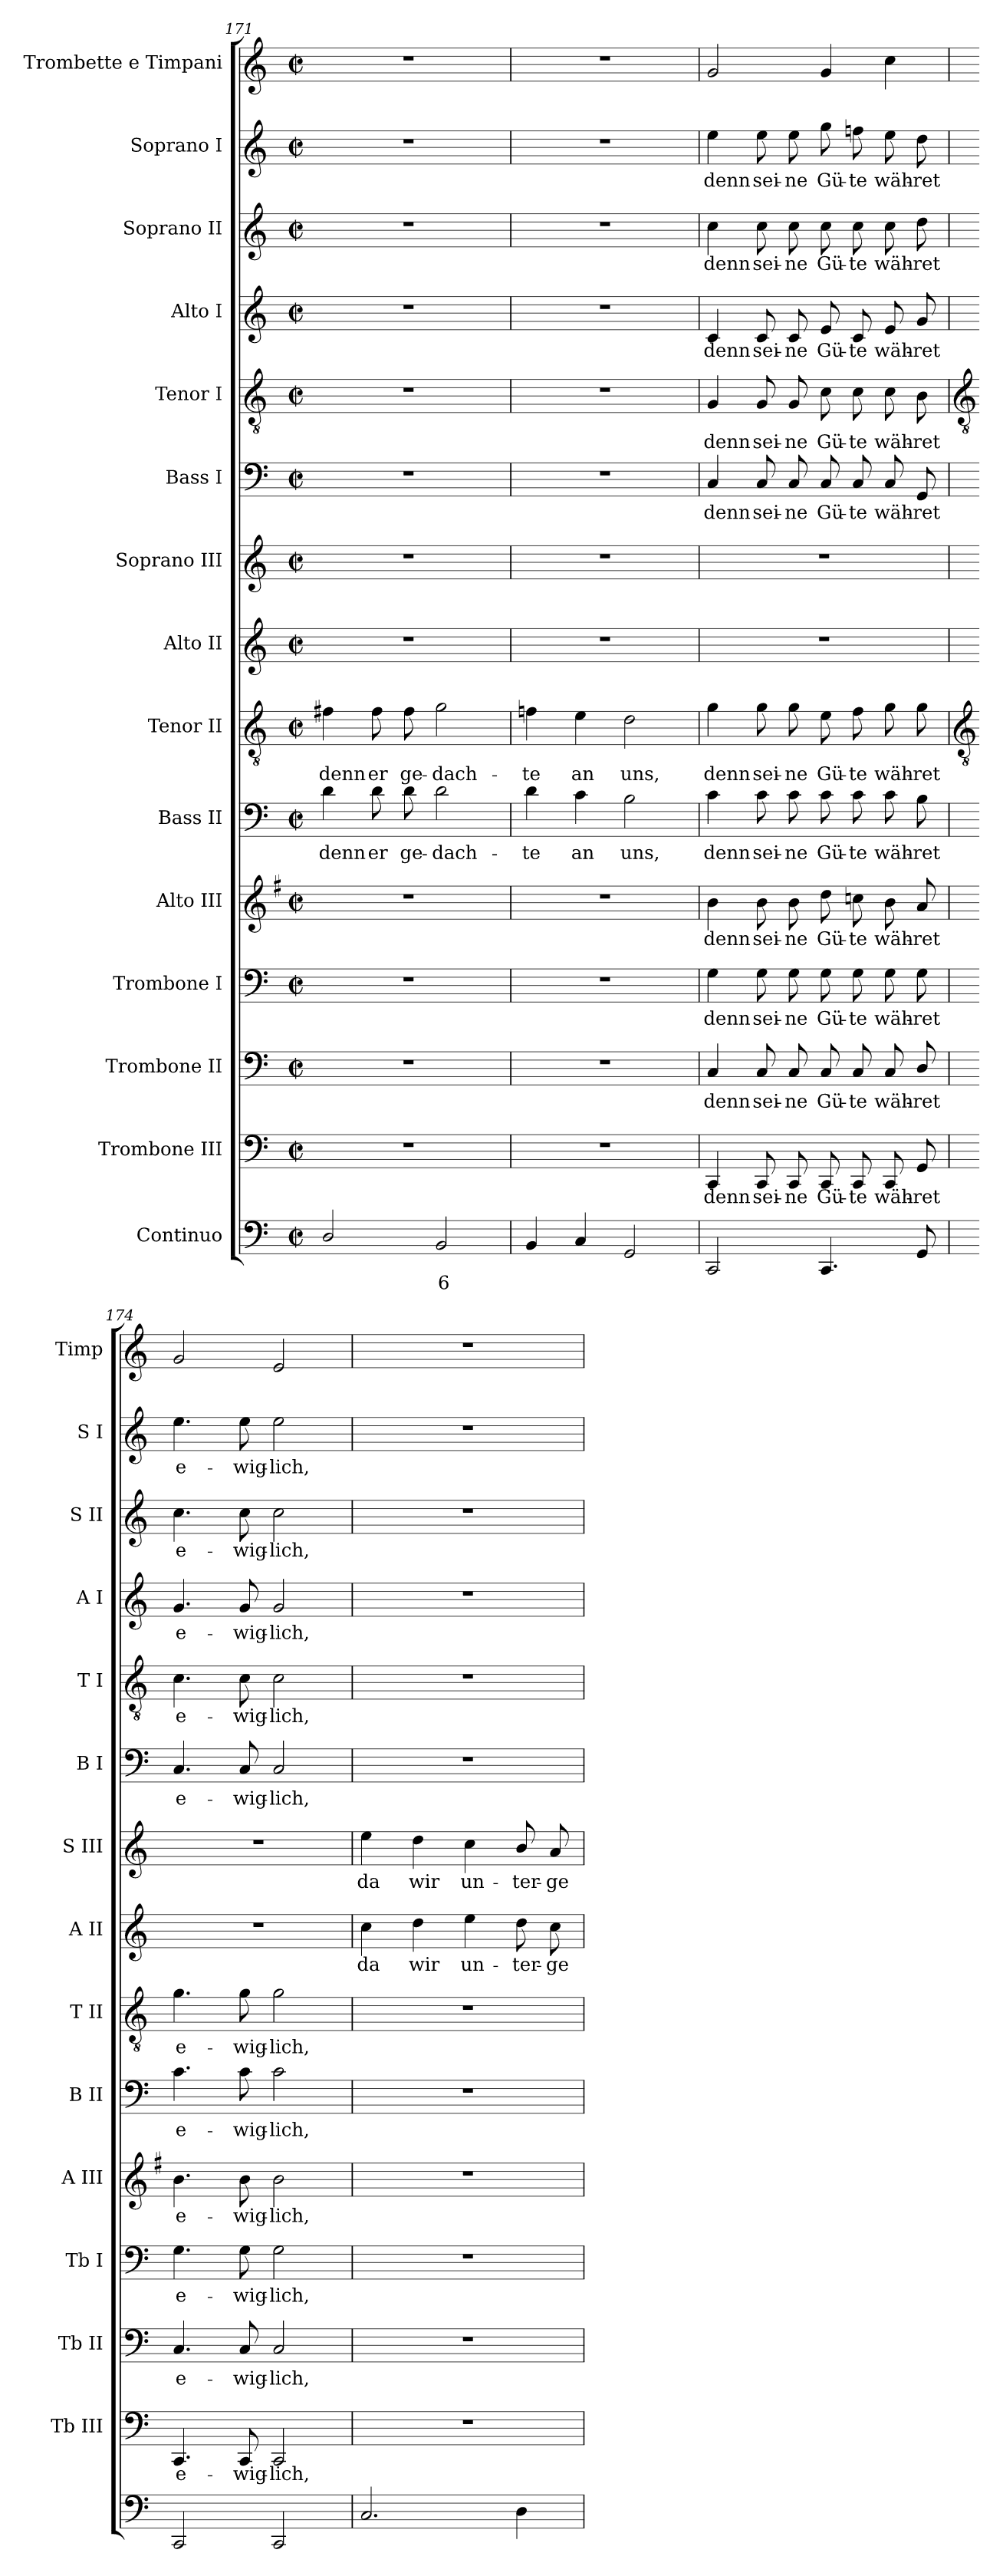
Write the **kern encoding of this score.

**kern	**text	**kern	**text	**kern	**text	**kern	**text	**kern	**text	**kern	**text	**kern	**text	**kern	**text	**kern	**text	**kern	**text	**kern	**text	**kern	**text	**kern	**text	**kern	**text	**kern
*part15	*part15	*part14	*part14	*part13	*part13	*part12	*part12	*part11	*part11	*part10	*part10	*part9	*part9	*part8	*part8	*part7	*part7	*part6	*part6	*part5	*part5	*part4	*part4	*part3	*part3	*part2	*part2	*part1
*staff15	*staff15	*staff14	*staff14	*staff13	*staff13	*staff12	*staff12	*staff11	*staff11	*staff10	*staff10	*staff9	*staff9	*staff8	*staff8	*staff7	*staff7	*staff6	*staff6	*staff5	*staff5	*staff4	*staff4	*staff3	*staff3	*staff2	*staff2	*staff1
*I"Continuo	*	*I"Trombone III	*	*I"Trombone II	*	*I"Trombone I	*	*I"Alto III	*	*I"Bass II	*	*I"Tenor II	*	*I"Alto II	*	*I"Soprano III	*	*I"Bass I	*	*I"Tenor I	*	*I"Alto I	*	*I"Soprano II	*	*I"Soprano I	*	*I"Trombette  e Timpani
*	*	*I'Tb III	*	*I'Tb II	*	*I'Tb I	*	*I'A III	*	*I'B II	*	*I'T II	*	*I'A II	*	*I'S III	*	*I'B I	*	*I'T I	*	*I'A I	*	*I'S II	*	*I'S I	*	*I'Timp
*clefF4	*	*clefF4	*	*clefF4	*	*clefF4	*	*clefG2	*	*clefF4	*	*clefGv2	*	*clefG2	*	*clefG2	*	*clefF4	*	*clefGv2	*	*clefG2	*	*clefG2	*	*clefG2	*	*clefG2
*	*	*	*	*	*	*	*	*ITrd4c7	*	*	*	*	*	*	*	*	*	*	*	*	*	*	*	*	*	*	*	*
*k[]	*	*k[]	*	*k[]	*	*k[]	*	*k[]	*	*k[]	*	*k[]	*	*k[]	*	*k[]	*	*k[]	*	*k[]	*	*k[]	*	*k[]	*	*k[]	*	*k[]
*C:	*	*C:	*	*C:	*	*C:	*	*C:	*	*C:	*	*C:	*	*C:	*	*C:	*	*C:	*	*C:	*	*C:	*	*C:	*	*C:	*	*C:
*M2/2	*	*M2/2	*	*M2/2	*	*M2/2	*	*M2/2	*	*M2/2	*	*M2/2	*	*M2/2	*	*M2/2	*	*M2/2	*	*M2/2	*	*M2/2	*	*M2/2	*	*M2/2	*	*M2/2
*met(c|)	*	*met(c|)	*	*met(c|)	*	*met(c|)	*	*met(c|)	*	*met(c|)	*	*met(c|)	*	*met(c|)	*	*met(c|)	*	*met(c|)	*	*met(c|)	*	*met(c|)	*	*met(c|)	*	*met(c|)	*	*met(c|)
=171	=171	=171	=171	=171	=171	=171	=171	=171	=171	=171	=171	=171	=171	=171	=171	=171	=171	=171	=171	=171	=171	=171	=171	=171	=171	=171	=171	=171
!	!	!	!	!	!	!	!	!	!	!	!LO:LY:b	!	!LO:LY:b	!	!	!	!	!	!	!	!	!	!	!	!	!	!	!
2D/	.	1r	.	1r	.	1r	.	1r	.	4d	denn	4f#X	denn	1r	.	1r	.	1r	.	1r	.	1r	.	1r	.	1r	.	1r
!	!	!	!	!	!	!	!	!	!	!	!LO:LY:b	!	!LO:LY:b	!	!	!	!	!	!	!	!	!	!	!	!	!	!	!
.	.	.	.	.	.	.	.	.	.	8d	er	8f#	er	.	.	.	.	.	.	.	.	.	.	.	.	.	.	.
!	!	!	!	!	!	!	!	!	!	!	!LO:LY:b	!	!LO:LY:b	!	!	!	!	!	!	!	!	!	!	!	!	!	!	!
.	.	.	.	.	.	.	.	.	.	8d	ge-	8f#	ge-	.	.	.	.	.	.	.	.	.	.	.	.	.	.	.
!	!LO:LY:b	!	!	!	!	!	!	!	!	!	!LO:LY:b	!	!LO:LY:b	!	!	!	!	!	!	!	!	!	!	!	!	!	!	!
2BB	6	.	.	.	.	.	.	.	.	2d	-dach-	2g	-dach-	.	.	.	.	.	.	.	.	.	.	.	.	.	.	.
=172	=172	=172	=172	=172	=172	=172	=172	=172	=172	=172	=172	=172	=172	=172	=172	=172	=172	=172	=172	=172	=172	=172	=172	=172	=172	=172	=172	=172
!	!	!	!	!	!	!	!	!	!	!	!LO:LY:b	!	!LO:LY:b	!	!	!	!	!	!	!	!	!	!	!	!	!	!	!
4BB	.	1r	.	1r	.	1r	.	1r	.	4d	-te	4fn	-te	1r	.	1r	.	1r	.	1r	.	1r	.	1r	.	1r	.	1r
!	!	!	!	!	!	!	!	!	!	!	!LO:LY:b	!	!LO:LY:b	!	!	!	!	!	!	!	!	!	!	!	!	!	!	!
4C	.	.	.	.	.	.	.	.	.	4c	an	4e	an	.	.	.	.	.	.	.	.	.	.	.	.	.	.	.
!	!	!	!	!	!	!	!	!	!	!	!LO:LY:b	!	!LO:LY:b	!	!	!	!	!	!	!	!	!	!	!	!	!	!	!
2GG	.	.	.	.	.	.	.	.	.	2B	uns,	2d	uns,	.	.	.	.	.	.	.	.	.	.	.	.	.	.	.
=173	=173	=173	=173	=173	=173	=173	=173	=173	=173	=173	=173	=173	=173	=173	=173	=173	=173	=173	=173	=173	=173	=173	=173	=173	=173	=173	=173	=173
!	!	!	!LO:LY:b	!	!LO:LY:b	!	!LO:LY:b	!	!LO:LY:b	!	!LO:LY:b	!	!LO:LY:b	!	!	!	!	!	!LO:LY:b	!	!LO:LY:b	!	!LO:LY:b	!	!LO:LY:b	!	!LO:LY:b	!
2CC	.	4CC	denn	4C	denn	4G	denn	4e	denn	4c	denn	4g	denn	1r	.	1r	.	4C	denn	4G	denn	4c	denn	4cc	denn	4ee	denn	2g
!	!	!	!LO:LY:b	!	!LO:LY:b	!	!LO:LY:b	!	!LO:LY:b	!	!LO:LY:b	!	!LO:LY:b	!	!	!	!	!	!LO:LY:b	!	!LO:LY:b	!	!LO:LY:b	!	!LO:LY:b	!	!LO:LY:b	!
.	.	8CC	sei-	8C	sei-	8G	sei-	8e	sei-	8c	sei-	8g	sei-	.	.	.	.	8C	sei-	8G	sei-	8c	sei-	8cc	sei-	8ee	sei-	.
!	!	!	!LO:LY:b	!	!LO:LY:b	!	!LO:LY:b	!	!LO:LY:b	!	!LO:LY:b	!	!LO:LY:b	!	!	!	!	!	!LO:LY:b	!	!LO:LY:b	!	!LO:LY:b	!	!LO:LY:b	!	!LO:LY:b	!
.	.	8CC	-ne	8C	-ne	8G	-ne	8e	-ne	8c	-ne	8g	-ne	.	.	.	.	8C	-ne	8G	-ne	8c	-ne	8cc	-ne	8ee	-ne	.
!	!	!	!LO:LY:b	!	!LO:LY:b	!	!LO:LY:b	!	!LO:LY:b	!	!LO:LY:b	!	!LO:LY:b	!	!	!	!	!	!LO:LY:b	!	!LO:LY:b	!	!LO:LY:b	!	!LO:LY:b	!	!LO:LY:b	!
4.CC	.	8CC	Gü-	8C	Gü-	8G	Gü-	8g	Gü-	8c	Gü-	8e	Gü-	.	.	.	.	8C	Gü-	8c	Gü-	8e	Gü-	8cc	Gü-	8gg	Gü-	4g
!	!	!	!LO:LY:b	!	!LO:LY:b	!	!LO:LY:b	!	!LO:LY:b	!	!LO:LY:b	!	!LO:LY:b	!	!	!	!	!	!LO:LY:b	!	!LO:LY:b	!	!LO:LY:b	!	!LO:LY:b	!	!LO:LY:b	!
.	.	8CC	-te	8C	-te	8G	-te	8fn	-te	8c	-te	8f	-te	.	.	.	.	8C	-te	8c	-te	8c	-te	8cc	-te	8ffn	-te	.
!	!	!	!LO:LY:b	!	!LO:LY:b	!	!LO:LY:b	!	!LO:LY:b	!	!LO:LY:b	!	!LO:LY:b	!	!	!	!	!	!LO:LY:b	!	!LO:LY:b	!	!LO:LY:b	!	!LO:LY:b	!	!LO:LY:b	!
.	.	8CC	wäh-	8C	wäh-	8G	wäh-	8e	wäh-	8c	wäh-	8g	wäh-	.	.	.	.	8C	wäh-	8c	wäh-	8e	wäh-	8cc	wäh-	8ee	wäh-	4cc
!	!	!	!LO:LY:b	!	!LO:LY:b	!	!LO:LY:b	!	!LO:LY:b	!	!LO:LY:b	!	!LO:LY:b	!	!	!	!	!	!LO:LY:b	!	!LO:LY:b	!	!LO:LY:b	!	!LO:LY:b	!	!LO:LY:b	!
8GG	.	8GG	-ret	8D/	-ret	8G	-ret	8d	-ret	8B	-ret	8g	-ret	.	.	.	.	8GG	-ret	8B	-ret	8g	-ret	8dd	-ret	8dd	-ret	.
!!LO:LB:g=z
=174	=174	=174	=174	=174	=174	=174	=174	=174	=174	=174	=174	=174	=174	=174	=174	=174	=174	=174	=174	=174	=174	=174	=174	=174	=174	=174	=174	=174
*	*	*	*	*	*	*	*	*	*	*	*	*clefGv2	*	*	*	*	*	*	*	*clefGv2	*	*	*	*	*	*	*	*
!	!	!	!LO:LY:b	!	!LO:LY:b	!	!LO:LY:b	!	!LO:LY:b	!	!LO:LY:b	!	!LO:LY:b	!	!	!	!	!	!LO:LY:b	!	!LO:LY:b	!	!LO:LY:b	!	!LO:LY:b	!	!LO:LY:b	!
2CC	.	4.CC	e-	4.C	e-	4.G	e-	4.e	e-	4.c	e-	4.g	e-	1r	.	1r	.	4.C	e-	4.c	e-	4.g	e-	4.cc	e-	4.ee	e-	2g
!	!	!	!LO:LY:b	!	!LO:LY:b	!	!LO:LY:b	!	!LO:LY:b	!	!LO:LY:b	!	!LO:LY:b	!	!	!	!	!	!LO:LY:b	!	!LO:LY:b	!	!LO:LY:b	!	!LO:LY:b	!	!LO:LY:b	!
.	.	8CC	-wig-	8C	-wig-	8G	-wig-	8e	-wig-	8c	-wig-	8g	-wig-	.	.	.	.	8C	-wig-	8c	-wig-	8g	-wig-	8cc	-wig-	8ee	-wig-	.
!	!	!	!LO:LY:b	!	!LO:LY:b	!	!LO:LY:b	!	!LO:LY:b	!	!LO:LY:b	!	!LO:LY:b	!	!	!	!	!	!LO:LY:b	!	!LO:LY:b	!	!LO:LY:b	!	!LO:LY:b	!	!LO:LY:b	!
2CC	.	2CC	-lich,	2C	-lich,	2G	-lich,	2e	-lich,	2c	-lich,	2g	-lich,	.	.	.	.	2C	-lich,	2c	-lich,	2g	-lich,	2cc	-lich,	2ee	-lich,	2e
=175	=175	=175	=175	=175	=175	=175	=175	=175	=175	=175	=175	=175	=175	=175	=175	=175	=175	=175	=175	=175	=175	=175	=175	=175	=175	=175	=175	=175
!	!	!	!	!	!	!	!	!	!	!	!	!	!	!	!LO:LY:b	!	!LO:LY:b	!	!	!	!	!	!	!	!	!	!	!
2.C	.	1r	.	1r	.	1r	.	1r	.	1r	.	1r	.	4cc	da	4ee	da	1r	.	1r	.	1r	.	1r	.	1r	.	1r
!	!	!	!	!	!	!	!	!	!	!	!	!	!	!	!LO:LY:b	!	!LO:LY:b	!	!	!	!	!	!	!	!	!	!	!
.	.	.	.	.	.	.	.	.	.	.	.	.	.	4dd	wir	4dd	wir	.	.	.	.	.	.	.	.	.	.	.
!	!	!	!	!	!	!	!	!	!	!	!	!	!	!	!LO:LY:b	!	!LO:LY:b	!	!	!	!	!	!	!	!	!	!	!
.	.	.	.	.	.	.	.	.	.	.	.	.	.	4ee	un-	4cc	un-	.	.	.	.	.	.	.	.	.	.	.
!	!	!	!	!	!	!	!	!	!	!	!	!	!	!	!LO:LY:b	!	!LO:LY:b	!	!	!	!	!	!	!	!	!	!	!
4D	.	.	.	.	.	.	.	.	.	.	.	.	.	8dd	-ter-	8b/	-ter-	.	.	.	.	.	.	.	.	.	.	.
!	!	!	!	!	!	!	!	!	!	!	!	!	!	!	!LO:LY:b	!	!LO:LY:b	!	!	!	!	!	!	!	!	!	!	!
.	.	.	.	.	.	.	.	.	.	.	.	.	.	8cc	-ge-	8a	-ge-	.	.	.	.	.	.	.	.	.	.	.
=	=	=	=	=	=	=	=	=	=	=	=	=	=	=	=	=	=	=	=	=	=	=	=	=	=	=	=	=
*-	*-	*-	*-	*-	*-	*-	*-	*-	*-	*-	*-	*-	*-	*-	*-	*-	*-	*-	*-	*-	*-	*-	*-	*-	*-	*-	*-	*-
